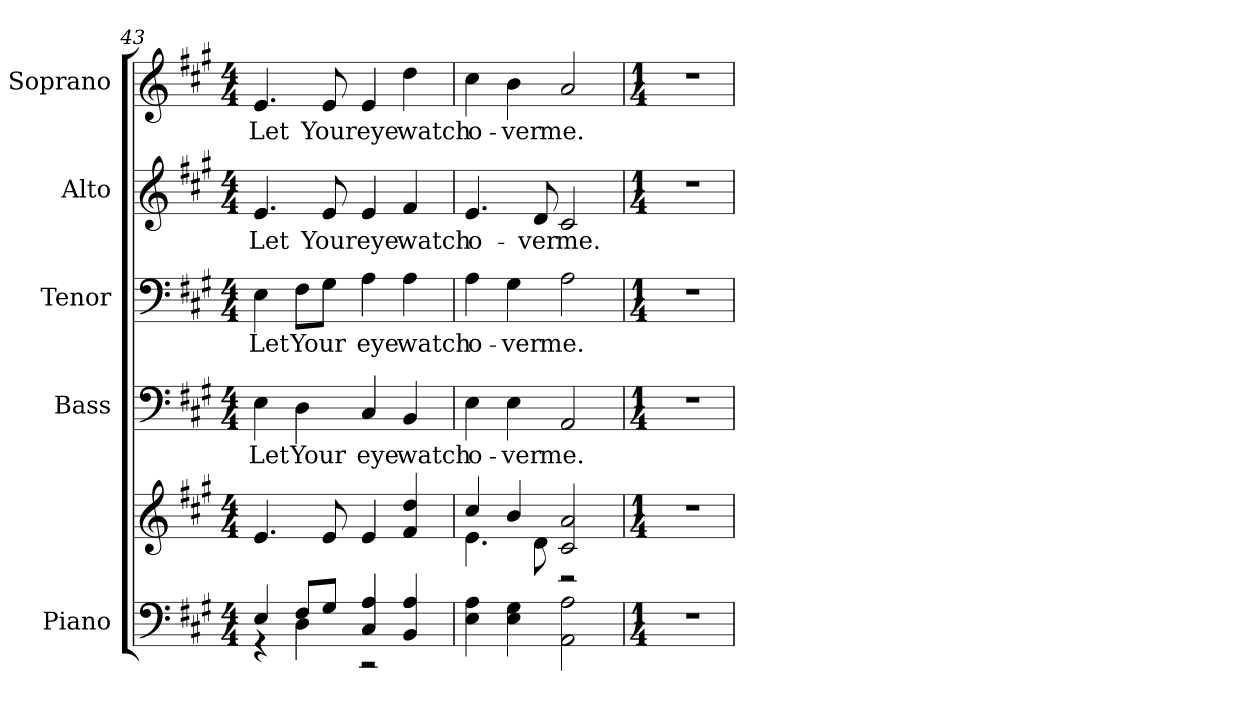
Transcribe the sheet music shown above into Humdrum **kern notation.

**kern	**kern	**kern	**text	**kern	**text	**kern	**text	**kern	**text
*part5	*part5	*part4	*part4	*part3	*part3	*part2	*part2	*part1	*part1
*staff6	*staff5	*staff4	*staff4	*staff3	*staff3	*staff2	*staff2	*staff1	*staff1
*I"Piano	*	*I"Bass	*	*I"Tenor	*	*I"Alto	*	*I"Soprano	*
*I'Pno.	*	*I'B.	*	*I'T.	*	*I'A.	*	*I'S.	*
*clefF4	*clefG2	*clefF4	*	*clefF4	*	*clefG2	*	*clefG2	*
*k[f#c#g#]	*k[f#c#g#]	*k[f#c#g#]	*	*k[f#c#g#]	*	*k[f#c#g#]	*	*k[f#c#g#]	*
*A:	*A:	*A:	*	*A:	*	*A:	*	*A:	*
*M4/4	*M4/4	*M4/4	*	*M4/4	*	*M4/4	*	*M4/4	*
=43	=43	=43	=43	=43	=43	=43	=43	=43	=43
*^	*	*	*	*	*	*	*	*	*
!	!	!	!	!LO:LY:b:color=#000000	!	!	!	!	!	!
!	!	!	!	!	!	!LO:LY:b:color=#000000	!	!	!	!
!	!	!	!	!	!	!	!	!LO:LY:b:color=#000000	!	!
!	!	!	!	!	!	!	!	!	!	!LO:LY:b:color=#000000
4Ei/	4r	4.ei/	4Ei\	Let	4Ei\	Let	4.ei/	Let	4.ei/	Let
!	!	!	!	!LO:LY:b:color=#000000	!	!	!	!	!	!
!	!	!	!	!	!	!LO:LY:b:color=#000000	!	!	!	!
8F#i/L	4Di\	.	4Di\	Your	8F#i\L	Your	.	.	.	.
!	!	!	!	!	!	!	!	!LO:LY:b:color=#000000	!	!
!	!	!	!	!	!	!	!	!	!	!LO:LY:b:color=#000000
8G#i/J	.	8ei/	.	.	8G#i\J	.	8ei/	Your	8ei/	Your
!	!	!	!	!LO:LY:b:color=#000000	!	!	!	!	!	!
!	!	!	!	!	!	!LO:LY:b:color=#000000	!	!	!	!
!	!	!	!	!	!	!	!	!LO:LY:b:color=#000000	!	!
!	!	!	!	!	!	!	!	!	!	!LO:LY:b:color=#000000
4C#i/ 4Ai	2r	4ei/	4C#i/	eye	4Ai\	eye	4ei/	eye	4ei/	eye
!	!	!	!	!LO:LY:b:color=#000000	!	!	!	!	!	!
!	!	!	!	!	!	!LO:LY:b:color=#000000	!	!	!	!
!	!	!	!	!	!	!	!	!LO:LY:b:color=#000000	!	!
!	!	!	!	!	!	!	!	!	!	!LO:LY:b:color=#000000
4BBi/ 4Ai	.	4f#i/ 4ddi	4BBi/	watch	4Ai\	watch	4f#i/	watch	4ddi\	watch
*v	*v	*	*	*	*	*	*	*	*	*
=44	=44	=44	=44	=44	=44	=44	=44	=44	=44
*	*^	*	*	*	*	*	*	*	*
!	!	!	!	!LO:LY:b:color=#000000	!	!	!	!	!	!
!	!	!	!	!	!	!LO:LY:b:color=#000000	!	!	!	!
!	!	!	!	!	!	!	!	!LO:LY:b:color=#000000	!	!
!	!	!	!	!	!	!	!	!	!	!LO:LY:b:color=#000000
4Ei\ 4Ai	4cc#i/	4.ei\	4Ei\	o-	4Ai\	o-	4.ei/	o-	4cc#i\	o-
!	!	!	!	!LO:LY:b:color=#000000	!	!	!	!	!	!
!	!	!	!	!	!	!LO:LY:b:color=#000000	!	!	!	!
!	!	!	!	!	!	!	!	!	!	!LO:LY:b:color=#000000
4Ei\ 4G#i	4bi/	.	4Ei\	-ver	4G#i\	-ver	.	.	4bi\	-ver
!	!	!	!	!	!	!	!	!LO:LY:b:color=#000000	!	!
.	.	8di\	.	.	.	.	8di/	-ver	.	.
!	!	!	!	!LO:LY:b:color=#000000	!	!	!	!	!	!
!	!	!	!	!	!	!LO:LY:b:color=#000000	!	!	!	!
!	!	!	!	!	!	!	!	!LO:LY:b:color=#000000	!	!
!	!	!	!	!	!	!	!	!	!	!LO:LY:b:color=#000000
2AAi\ 2Ai	2c#i/ 2ai	2r	2AAi/	me.	2Ai\	me.	2c#i/	me.	2ai/	me.
*	*v	*v	*	*	*	*	*	*	*	*
!!LO:PB:g=z
=45	=45	=45	=45	=45	=45	=45	=45	=45	=45
*M1/4	*M1/4	*M1/4	*	*M1/4	*	*M1/4	*	*M1/4	*
*	*^	*	*	*	*	*	*	*	*
!LO:N:vis=1	!LO:N:vis=1	!	!LO:N:vis=1	!	!LO:N:vis=1	!	!LO:N:vis=1	!	!LO:N:vis=1	!
*	*v	*v	*	*	*	*	*	*	*	*
4r	4r	4r	.	4r	.	4r	.	4r	.
=	=	=	=	=	=	=	=	=	=
*-	*-	*-	*-	*-	*-	*-	*-	*-	*-
